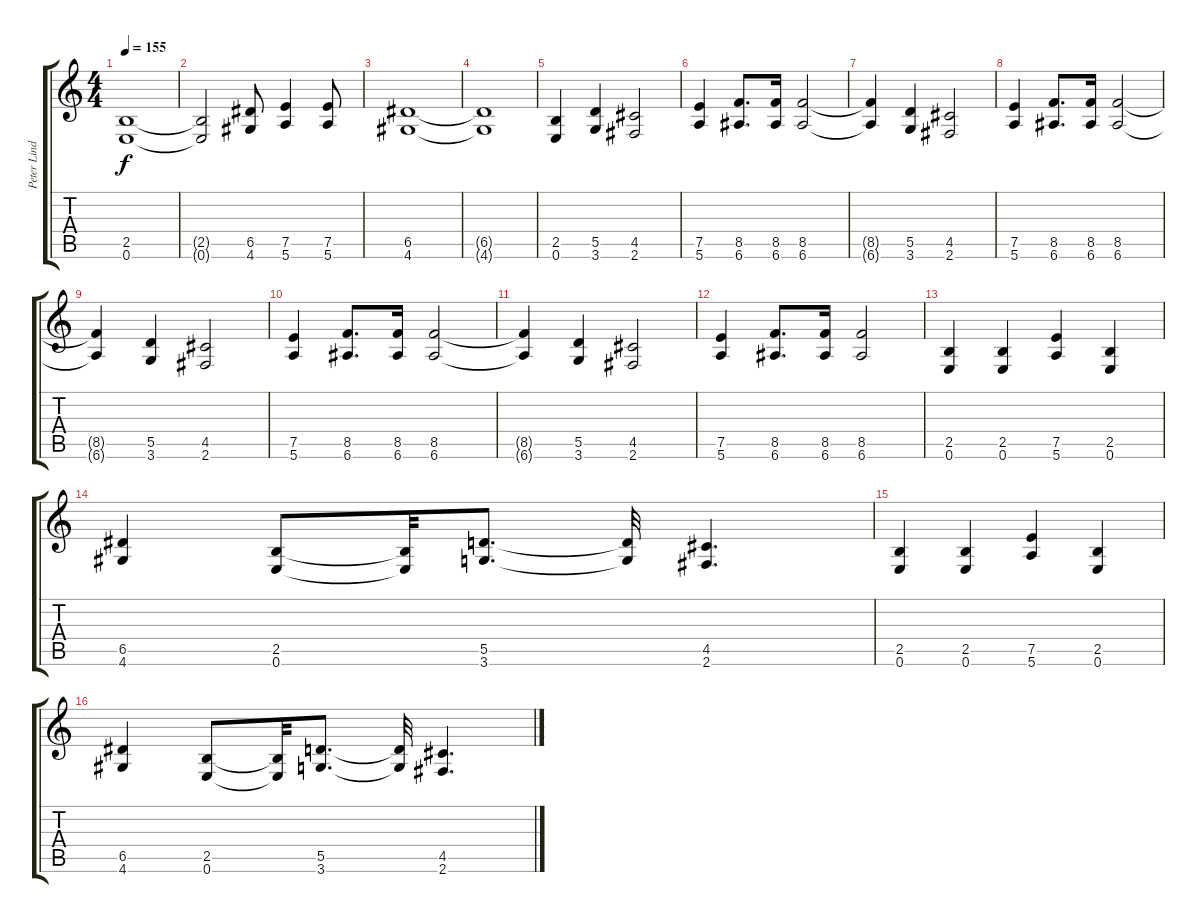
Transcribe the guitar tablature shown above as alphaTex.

\track ("Peter Lindgren" "Peter Lind") {instrument distortionguitar}
\staff {score tabs}
\tuning (E4 B3 G3 D3 A2 E2) {hide}
\ts (4 4)
\tempo 155
\clef g2
\ks c
(2.5 0.6).1{dy f} |
(2.5{t} 0.6{t}).2 (6.5 4.6).8 (7.5 5.6).4 (7.5 5.6).8 |
(6.5 4.6).1 |
(6.5{t} 4.6{t}).1 |
(2.5 0.6).4 (5.5 3.6).4 (4.5 2.6).2 |
(7.5 5.6).4 (8.5 6.6).8{d} (8.5 6.6).16 (8.5 6.6).2 |
(8.5{t} 6.6{t}).4 (5.5 3.6).4 (4.5 2.6).2 |
(7.5 5.6).4 (8.5 6.6).8{d} (8.5 6.6).16 (8.5 6.6).2 |
(8.5{t} 6.6{t}).4 (5.5 3.6).4 (4.5 2.6).2 |
(7.5 5.6).4 (8.5 6.6).8{d} (8.5 6.6).16 (8.5 6.6).2 |
(8.5{t} 6.6{t}).4 (5.5 3.6).4 (4.5 2.6).2 |
(7.5 5.6).4 (8.5 6.6).8{d} (8.5 6.6).16 (8.5 6.6).2 |
(2.5 0.6).4 (2.5 0.6).4 (7.5 5.6).4 (2.5 0.6).4 |
(6.5 4.6).4 (2.5 0.6).8 (2.5{t} 0.6{t}).32 (5.5 3.6).8{d} (5.5{t} 3.6{t}).32 (4.5 2.6).4{d} |
(2.5 0.6).4 (2.5 0.6).4 (7.5 5.6).4 (2.5 0.6).4 |
(6.5 4.6).4 (2.5 0.6).8 (2.5{t} 0.6{t}).32 (5.5 3.6).8{d} (5.5{t} 3.6{t}).32 (4.5 2.6).4{d}
